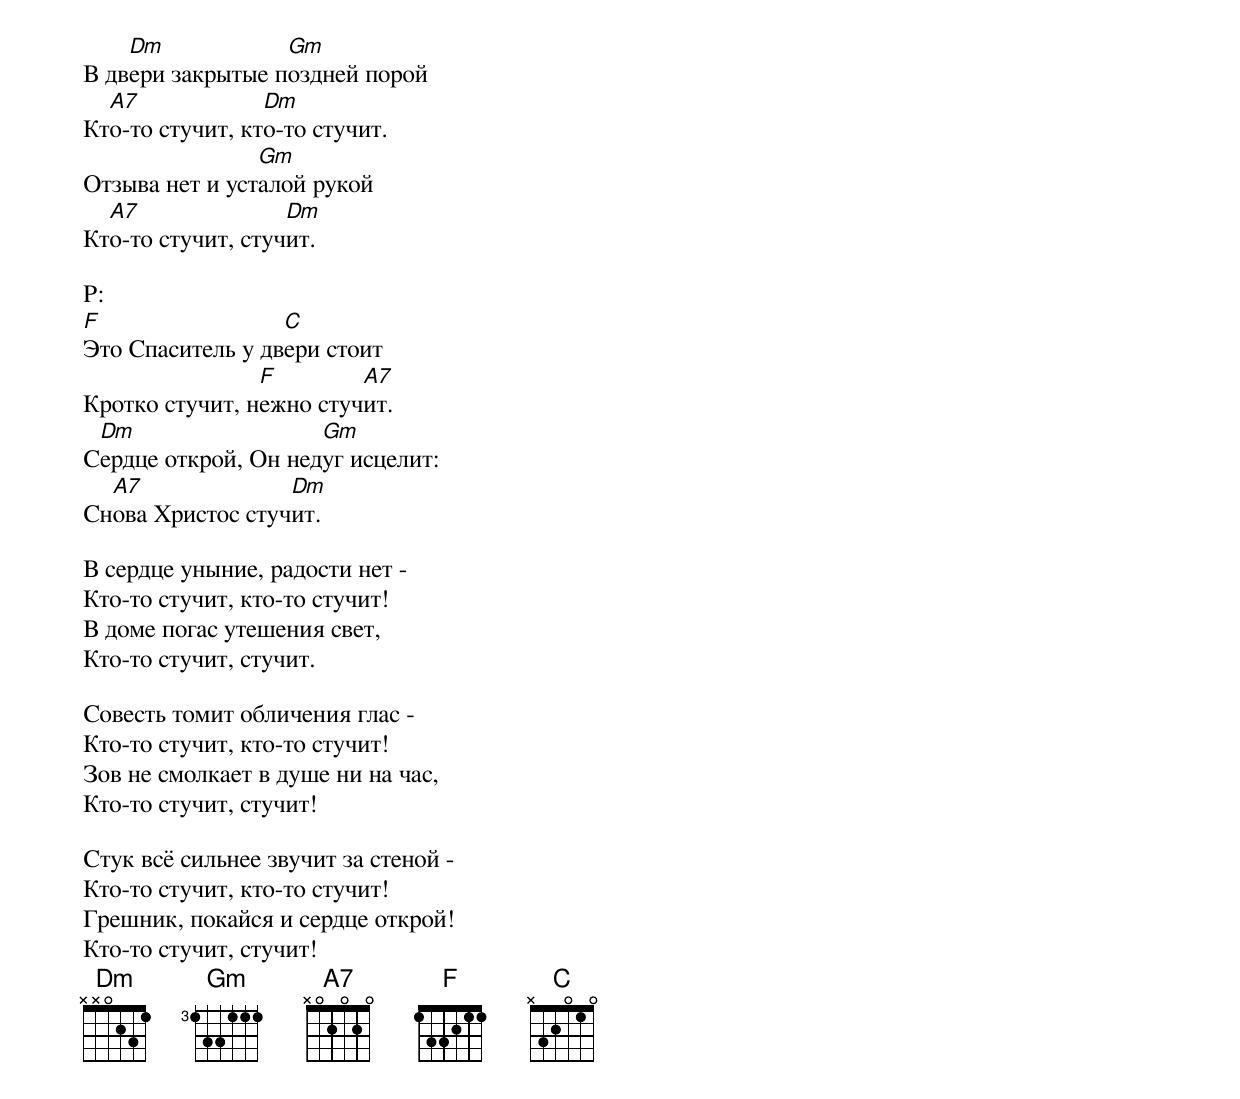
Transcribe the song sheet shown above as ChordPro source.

В дв[Dm]ери закрытые п[Gm]оздней порой
Кт[A7]о-то стучит, кт[Dm]о-то стучит.
Отзыва нет и уст[Gm]алой рукой
Кт[A7]о-то стучит, стуч[Dm]ит.

P:
[F]Это Спаситель у дв[C]ери стоит
Кротко стучит, н[F]ежно стуч[A7]ит.
С[Dm]ердце открой, Он нед[Gm]уг исцелит:
Сн[A7]ова Христос стуч[Dm]ит.

В сердце уныние, радости нет -
Кто-то стучит, кто-то стучит!
В доме погас утешения свет,
Кто-то стучит, стучит.

Совесть томит обличения глас -
Кто-то стучит, кто-то стучит!
Зов не смолкает в душе ни на час,
Кто-то стучит, стучит!

Стук всё сильнее звучит за стеной -
Кто-то стучит, кто-то стучит!
Грешник, покайся и сердце открой!
Кто-то стучит, стучит!
